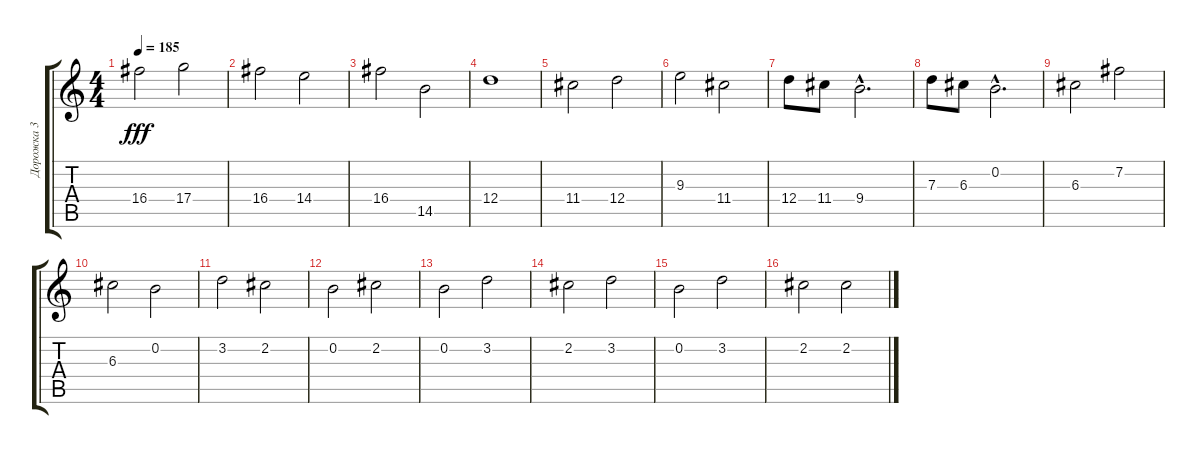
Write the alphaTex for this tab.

\track ("Дорожка 3" "Дорожка 3") {instrument distortionguitar}
\staff {score tabs}
\tuning (E4 B3 G3 D3 A2 E2) {hide}
\ts (4 4)
\tempo 185
\clef g2
\ks c
16.4.2{dy fff} 17.4.2 |
16.4.2 14.4.2 |
16.4.2 14.5.2 |
12.4.1 |
11.4.2 12.4.2 |
9.3.2 11.4.2 |
12.4.8 11.4.8 9.4{hac}.2{d} |
7.3.8 6.3.8 0.2{hac}.2{d} |
6.3.2 7.2.2 |
6.3.2 0.2.2 |
3.2.2 2.2.2 |
0.2.2 2.2.2 |
0.2.2 3.2.2 |
2.2.2 3.2.2 |
0.2.2 3.2.2 |
2.2.2 2.2.2
